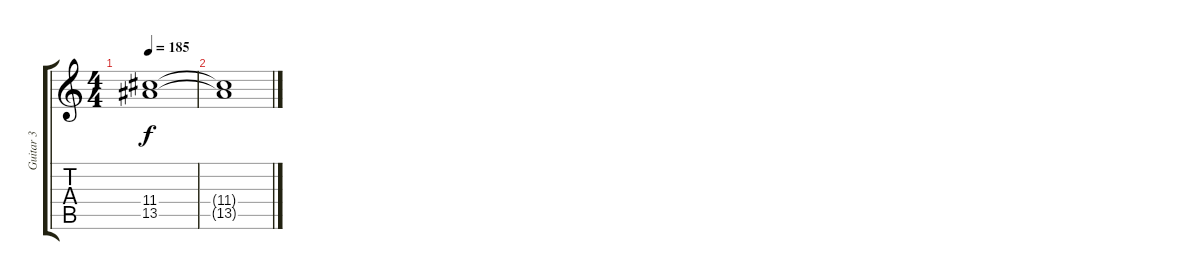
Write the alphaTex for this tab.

\track ("Guitar 3" "Guitar 3") {instrument distortionguitar}
\staff {score tabs}
\tuning (E4 B3 G3 D3 A2 E2) {hide}
\ts (4 4)
\tempo 185
\clef g2
\ks c
(11.4 13.5).1{dy f} |
(11.4{t} 13.5{t}).1
